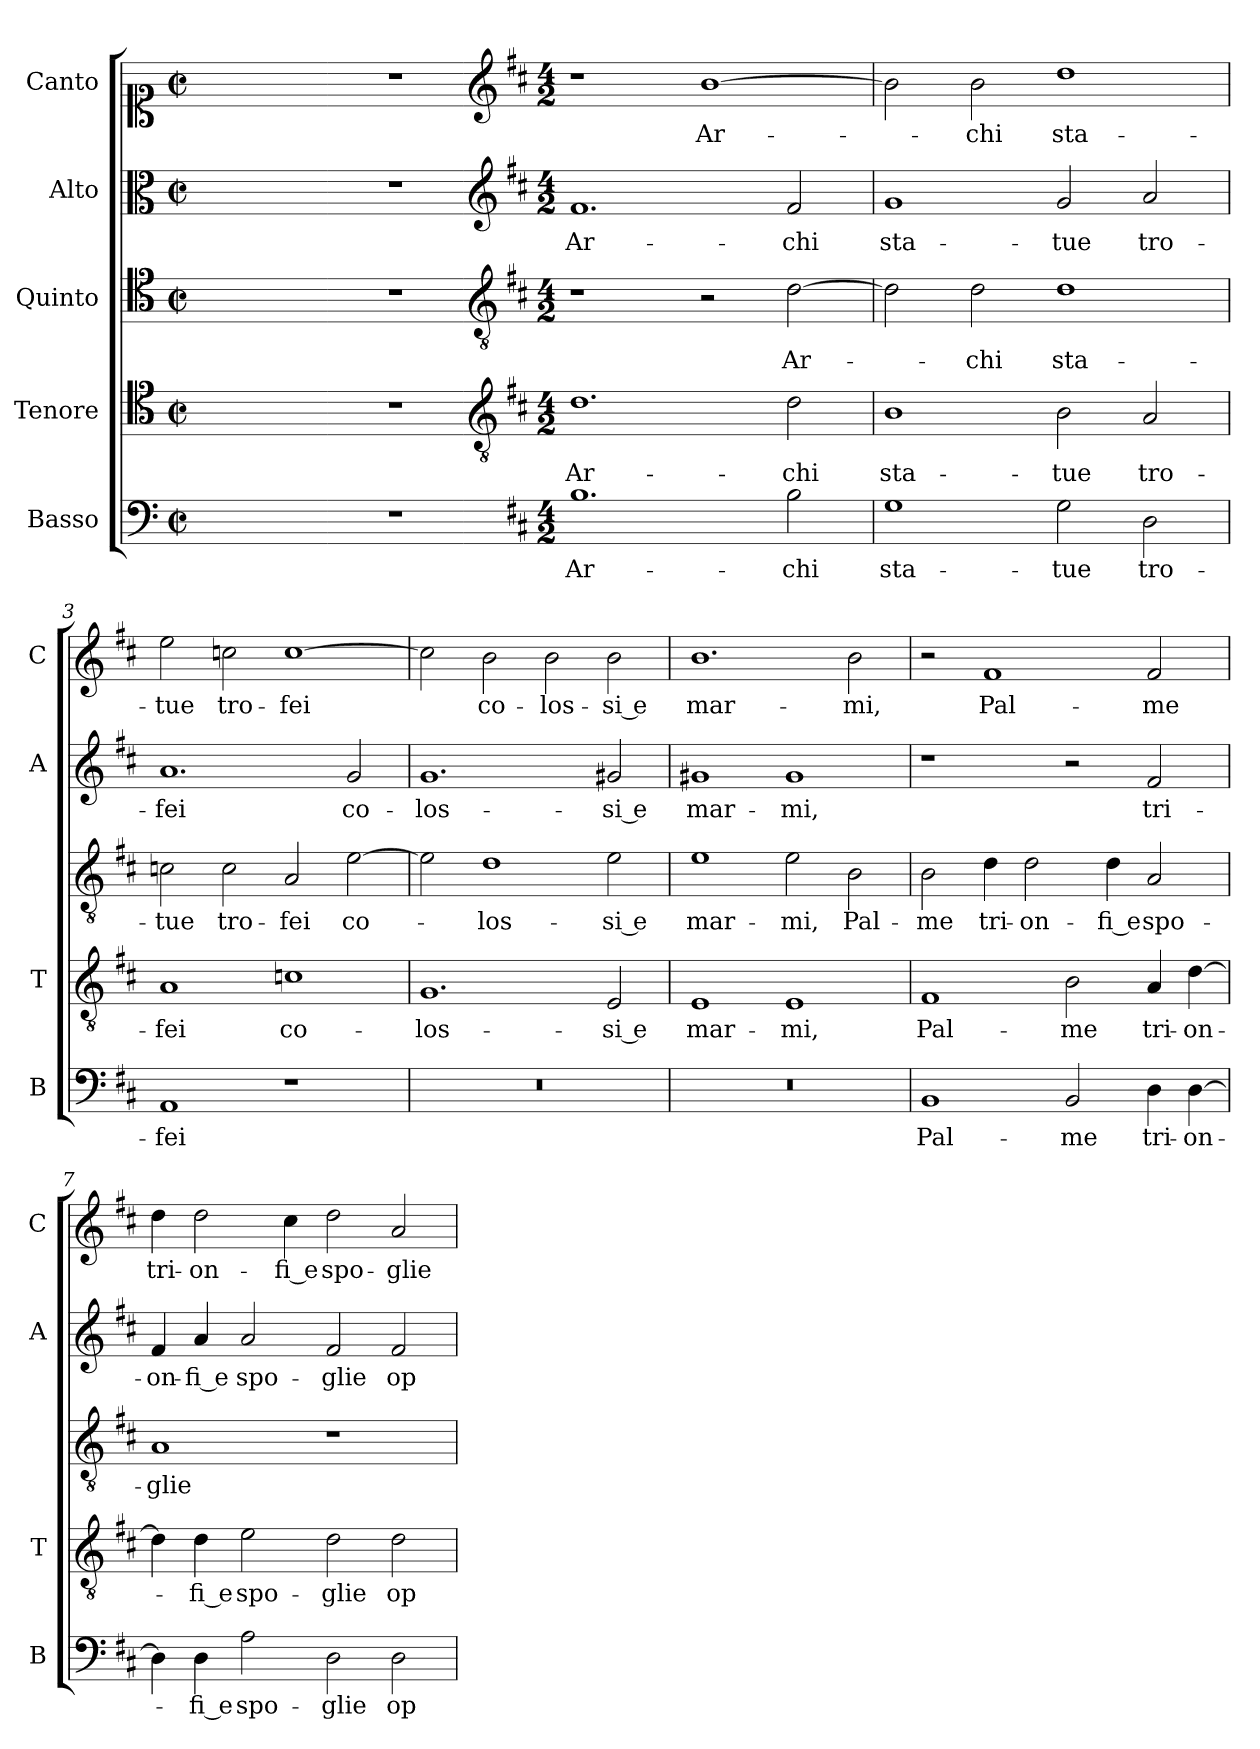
**kern	**text	**kern	**text	**kern	**text	**kern	**text	**kern	**text
*part5	*part5	*part4	*part4	*part3	*part3	*part2	*part2	*part1	*part1
*staff5	*staff5	*staff4	*staff4	*staff3	*staff3	*staff2	*staff2	*staff1	*staff1
*I"Basso	*	*I"Tenore	*	*I"Quinto	*	*I"Alto	*	*I"Canto	*
*I'B	*	*I'T	*	*	*	*I'A	*	*I'C	*
*clefF4	*	*clefC4	*	*clefC4	*	*clefC3	*	*clefC1	*
*k[]	*	*k[]	*	*k[]	*	*k[]	*	*k[]	*
*C:	*	*C:	*	*C:	*	*C:	*	*C:	*
*M2/2	*	*M2/2	*	*M2/2	*	*M2/2	*	*M2/2	*
*met(c|)	*	*met(c|)	*	*met(c|)	*	*met(c|)	*	*met(c|)	*
=	=	=	=	=	=	=	=	=	=
1ryy	.	1ryy	.	1ryy	.	1ryy	.	1ryy	.
=1X-	=1X-	=1X-	=1X-	=1X-	=1X-	=1X-	=1X-	=1X-	=1X-
1r	.	1r	.	1r	.	1r	.	1r	.
=1-	=1-	=1-	=1-	=1-	=1-	=1-	=1-	=1-	=1-
*	*	*clefGv2	*	*clefGv2	*	*clefG2	*	*clefG2	*
*k[f#c#]	*	*k[f#c#]	*	*k[f#c#]	*	*k[f#c#]	*	*k[f#c#]	*
*D:	*	*D:	*	*D:	*	*D:	*	*D:	*
*M4/2	*	*M4/2	*	*M4/2	*	*M4/2	*	*M4/2	*
!	!LO:LY:b	!	!LO:LY:b	!	!	!	!LO:LY:b	!	!
1.B	Ar-	1.d	Ar-	1r	.	1.f#	Ar-	1r	.
!	!	!	!	!	!	!	!	!	!LO:LY:b
.	.	.	.	2r	.	.	.	[1b	Ar-
!	!LO:LY:b	!	!LO:LY:b	!	!LO:LY:b	!	!LO:LY:b	!	!
2B\	-chi	2d\	-chi	[2d\	Ar-	2f#/	-chi	.	.
=2	=2	=2	=2	=2	=2	=2	=2	=2	=2
!	!LO:LY:b	!	!LO:LY:b	!	!	!	!LO:LY:b	!	!
1G	sta-	1B	sta-	2d\]	.	1g	sta-	2b\]	.
!	!	!	!	!	!LO:LY:b	!	!	!	!LO:LY:b
.	.	.	.	2d\	-chi	.	.	2b\	-chi
!	!LO:LY:b	!	!LO:LY:b	!	!LO:LY:b	!	!LO:LY:b	!	!LO:LY:b
2G\	-tue	2B\	-tue	1d	sta-	2g/	-tue	1dd	sta-
!	!LO:LY:b	!	!LO:LY:b	!	!	!	!LO:LY:b	!	!
2D\	tro-	2A/	tro-	.	.	2a/	tro-	.	.
=3	=3	=3	=3	=3	=3	=3	=3	=3	=3
!	!LO:LY:b	!	!LO:LY:b	!	!LO:LY:b	!	!LO:LY:b	!	!LO:LY:b
1AA	-fei	1A	-fei	2cn\	-tue	1.a	-fei	2ee\	-tue
!	!	!	!	!	!LO:LY:b	!	!	!	!LO:LY:b
.	.	.	.	2c\	tro-	.	.	2ccn\	tro-
!	!	!	!LO:LY:b	!	!LO:LY:b	!	!	!	!LO:LY:b
1r	.	1cn	co-	2A/	-fei	.	.	[1cc	-fei
!	!	!	!	!	!LO:LY:b	!	!LO:LY:b	!	!
.	.	.	.	[2e\	co-	2g/	co-	.	.
=4	=4	=4	=4	=4	=4	=4	=4	=4	=4
!	!	!	!LO:LY:b	!	!	!	!LO:LY:b	!	!
0r	.	1.G	-los-	2e\]	.	1.g	-los-	2cc\]	.
!	!	!	!	!	!LO:LY:b	!	!	!	!LO:LY:b
.	.	.	.	1d	-los-	.	.	2b\	co-
!	!	!	!	!	!	!	!	!	!LO:LY:b
.	.	.	.	.	.	.	.	2b\	-los-
!	!	!	!LO:LY:b	!	!LO:LY:b	!	!LO:LY:b	!	!LO:LY:b
.	.	2E/	-si e	2e\	-si e	2g#X/	-si e	2b\	-si e
!!LO:LB:g=z
=5	=5	=5	=5	=5	=5	=5	=5	=5	=5
!	!	!	!LO:LY:b	!	!LO:LY:b	!	!LO:LY:b	!	!LO:LY:b
0r	.	1E	mar-	1e	mar-	1g#X	mar-	1.b	mar-
!	!	!	!LO:LY:b	!	!LO:LY:b	!	!LO:LY:b	!	!
.	.	1E	-mi,	2e\	-mi,	1g#	-mi,	.	.
!	!	!	!	!	!LO:LY:b	!	!	!	!LO:LY:b
.	.	.	.	2B\	Pal-	.	.	2b\	-mi,
=6	=6	=6	=6	=6	=6	=6	=6	=6	=6
!	!LO:LY:b	!	!LO:LY:b	!	!LO:LY:b	!	!	!	!
1BB	Pal-	1F#	Pal-	2B\	-me	1r	.	2r	.
!	!	!	!	!	!LO:LY:b	!	!	!	!LO:LY:b
.	.	.	.	4d\	tri-	.	.	1f#	Pal-
!	!	!	!	!	!LO:LY:b	!	!	!	!
.	.	.	.	2d\	-on-	.	.	.	.
!	!LO:LY:b	!	!LO:LY:b	!	!	!	!	!	!
2BB/	-me	2B\	-me	.	.	2r	.	.	.
!	!	!	!	!	!LO:LY:b	!	!	!	!
.	.	.	.	4d\	-fi e	.	.	.	.
!	!LO:LY:b	!	!LO:LY:b	!	!LO:LY:b	!	!LO:LY:b	!	!LO:LY:b
4D\	tri-	4A/	tri-	2A/	spo-	2f#/	tri-	2f#/	-me
!	!LO:LY:b	!	!LO:LY:b	!	!	!	!	!	!
[4D\	-on-	[4d\	-on-	.	.	.	.	.	.
=7	=7	=7	=7	=7	=7	=7	=7	=7	=7
!	!	!	!	!	!LO:LY:b	!	!LO:LY:b	!	!LO:LY:b
4D\]	.	4d\]	.	1A	-glie	4f#/	-on-	4dd\	tri-
!	!LO:LY:b	!	!LO:LY:b	!	!	!	!LO:LY:b	!	!LO:LY:b
4D\	-fi e	4d\	-fi e	.	.	4a/	-fi e	2dd\	-on-
!	!LO:LY:b	!	!LO:LY:b	!	!	!	!LO:LY:b	!	!
2A\	spo-	2e\	spo-	.	.	2a/	spo-	.	.
!	!	!	!	!	!	!	!	!	!LO:LY:b
.	.	.	.	.	.	.	.	4cc#\	-fi e
!	!LO:LY:b	!	!LO:LY:b	!	!	!	!LO:LY:b	!	!LO:LY:b
2D\	-glie	2d\	-glie	1r	.	2f#/	-glie	2dd\	spo-
!	!LO:LY:b	!	!LO:LY:b	!	!	!	!LO:LY:b	!	!LO:LY:b
2D\	op-	2d\	op-	.	.	2f#/	op-	2a/	-glie
=	=	=	=	=	=	=	=	=	=
*-	*-	*-	*-	*-	*-	*-	*-	*-	*-
